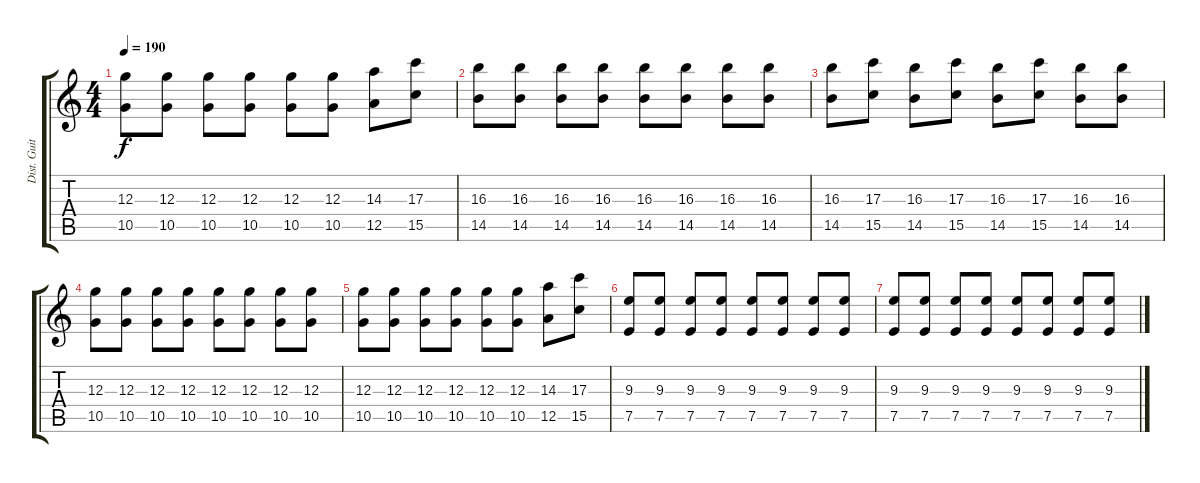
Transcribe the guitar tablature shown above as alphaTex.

\track ("Dist. Guitar 2" "Dist. Guit") {instrument distortionguitar}
\staff {score tabs}
\tuning (E4 B3 G3 D3 A2 D2) {hide}
\ts (4 4)
\tempo 190
\clef g2
\ks c
(12.3 10.5).8{dy f} (12.3 10.5).8 (12.3 10.5).8 (12.3 10.5).8 (12.3 10.5).8 (12.3 10.5).8 (14.3 12.5).8 (17.3 15.5).8 |
(16.3 14.5).8 (16.3 14.5).8 (16.3 14.5).8 (16.3 14.5).8 (16.3 14.5).8 (16.3 14.5).8 (16.3 14.5).8 (16.3 14.5).8 |
(16.3 14.5).8 (17.3 15.5).8 (16.3 14.5).8 (17.3 15.5).8 (16.3 14.5).8 (17.3 15.5).8 (16.3 14.5).8 (16.3 14.5).8 |
(12.3 10.5).8 (12.3 10.5).8 (12.3 10.5).8 (12.3 10.5).8 (12.3 10.5).8 (12.3 10.5).8 (12.3 10.5).8 (12.3 10.5).8 |
(12.3 10.5).8 (12.3 10.5).8 (12.3 10.5).8 (12.3 10.5).8 (12.3 10.5).8 (12.3 10.5).8 (14.3 12.5).8 (17.3 15.5).8 |
(9.3 7.5).8 (9.3 7.5).8 (9.3 7.5).8 (9.3 7.5).8 (9.3 7.5).8 (9.3 7.5).8 (9.3 7.5).8 (9.3 7.5).8 |
(9.3 7.5).8 (9.3 7.5).8 (9.3 7.5).8 (9.3 7.5).8 (9.3 7.5).8 (9.3 7.5).8 (9.3 7.5).8 (9.3 7.5).8
